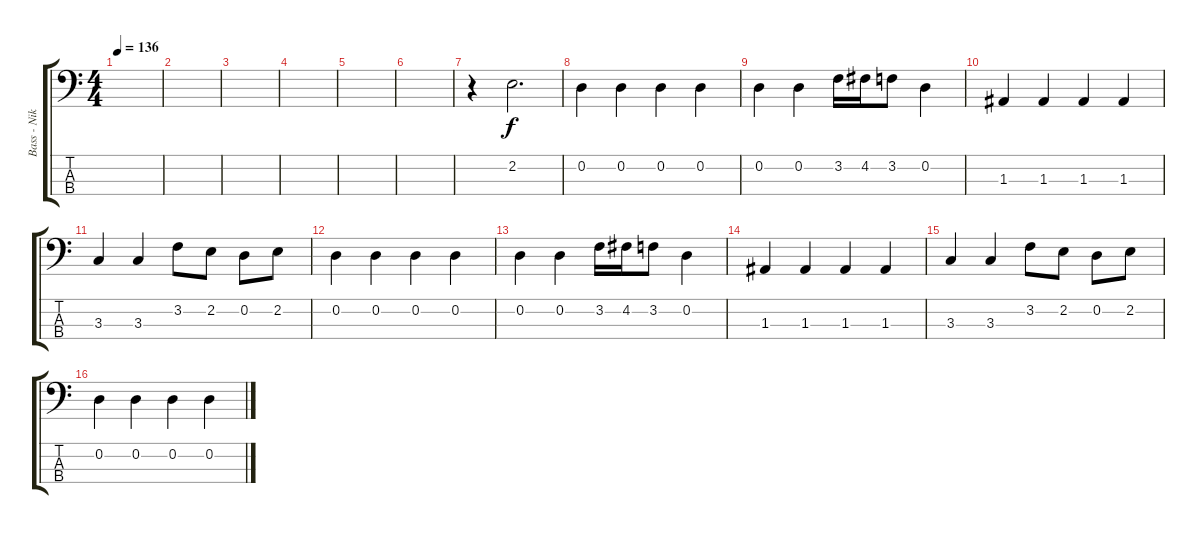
\track ("Bass - Nikolai" "Bass - Nik") {instrument electricbassfinger}
\staff {score tabs}
\tuning (G2 D2 A1 E1) {hide}
\ts (4 4)
\tempo 136
\clef f4
\ks c
|
|
|
|
|
|
r.4 2.2.2{d} |
0.2.4 0.2.4 0.2.4 0.2.4 |
0.2.4 0.2.4 3.2.16 4.2.16 3.2.8 0.2.4 |
1.3.4 1.3.4 1.3.4 1.3.4 |
3.3.4 3.3.4 3.2.8 2.2.8 0.2.8 2.2.8 |
0.2.4 0.2.4 0.2.4 0.2.4 |
0.2.4 0.2.4 3.2.16 4.2.16 3.2.8 0.2.4 |
1.3.4 1.3.4 1.3.4 1.3.4 |
3.3.4 3.3.4 3.2.8 2.2.8 0.2.8 2.2.8 |
0.2.4 0.2.4 0.2.4 0.2.4
